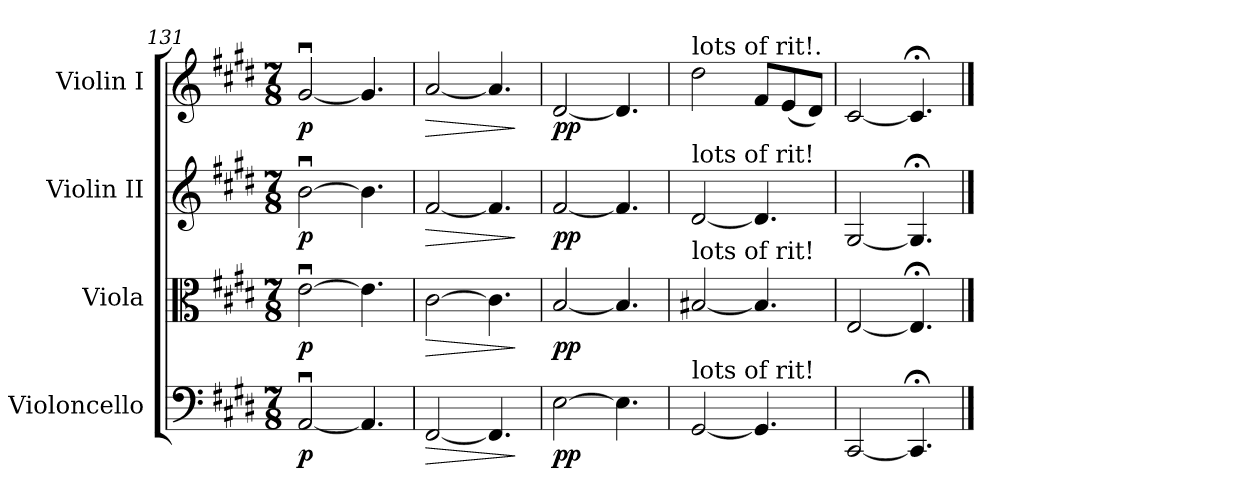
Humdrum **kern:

**kern	**dynam	**kern	**dynam	**kern	**dynam	**kern	**dynam
*part4	*part4	*part3	*part3	*part2	*part2	*part1	*part1
*staff4	*staff4	*staff3	*staff3	*staff2	*staff2	*staff1	*staff1
*I"Violoncello	*	*I"Viola	*	*I"Violin II	*	*I"Violin I	*
*I'Vc	*	*I'Vla	*	*I'Vln	*	*I'Vln	*
!!LO:PB:g=z
*clefF4	*	*clefC3	*	*clefG2	*	*clefG2	*
*k[f#c#g#d#]	*	*k[f#c#g#d#]	*	*k[f#c#g#d#]	*	*k[f#c#g#d#]	*
*M7/8	*	*M7/8	*	*M7/8	*	*M7/8	*
*MM80	*	*MM80	*	*MM80	*	*MM80	*
=131	=131	=131	=131	=131	=131	=131	=131
!	!LO:DY:b	!	!LO:DY:b	!	!LO:DY:b	!	!LO:DY:b
[2AAu/	p	[2eu\	p	[2bu\	p	[2g#u/	p
4.AA/]	.	4.e\]	.	4.b\]	.	4.g#/]	.
=132	=132	=132	=132	=132	=132	=132	=132
!	!LO:HP:b	!	!LO:HP:b	!	!LO:HP:b	!	!LO:HP:b
[2FF#/	>	[2c#\	>	[2f#/	>	[2a/	>
4.FF#/]	.	4.c#\]	.	4.f#/]	.	4.a/]	.
.	]	.	]	.	]	.	]
=133	=133	=133	=133	=133	=133	=133	=133
!	!LO:DY:b	!	!LO:DY:b	!	!LO:DY:b	!	!LO:DY:b
[2E\	pp	[2B/	pp	[2f#/	pp	[2d#/	pp
4.E\]	.	4.B/]	.	4.f#/]	.	4.d#/]	.
=134	=134	=134	=134	=134	=134	=134	=134
*	*	*	*	*	*	*MM60	*
!	!	!	!	!	!	!LO:TX:a:t=lots of rit!.	!
!	!	!	!	!LO:TX:a:t=lots of rit!	!	!	!
!	!	!LO:TX:a:t=lots of rit!	!	!	!	!	!
!LO:TX:a:t=lots of rit!	!	!	!	!	!	!	!
[2GG#/	.	[2B#X/	.	[2d#/	.	2dd#\	.
4.GG#/]	.	4.B#/]	.	4.d#/]	.	8f#/L	.
.	.	.	.	.	.	(<8e/	.
.	.	.	.	.	.	8d#/J)	.
=135	=135	=135	=135	=135	=135	=135	=135
*	*	*	*	*	*	*MM50	*
[2CC#/	.	[2E/	.	[2G#/	.	[2c#/	.
4.CC#;</]	.	4.E;</]	.	4.G#;</]	.	4.c#;</]	.
==	==	==	==	==	==	==	==
*-	*-	*-	*-	*-	*-	*-	*-
